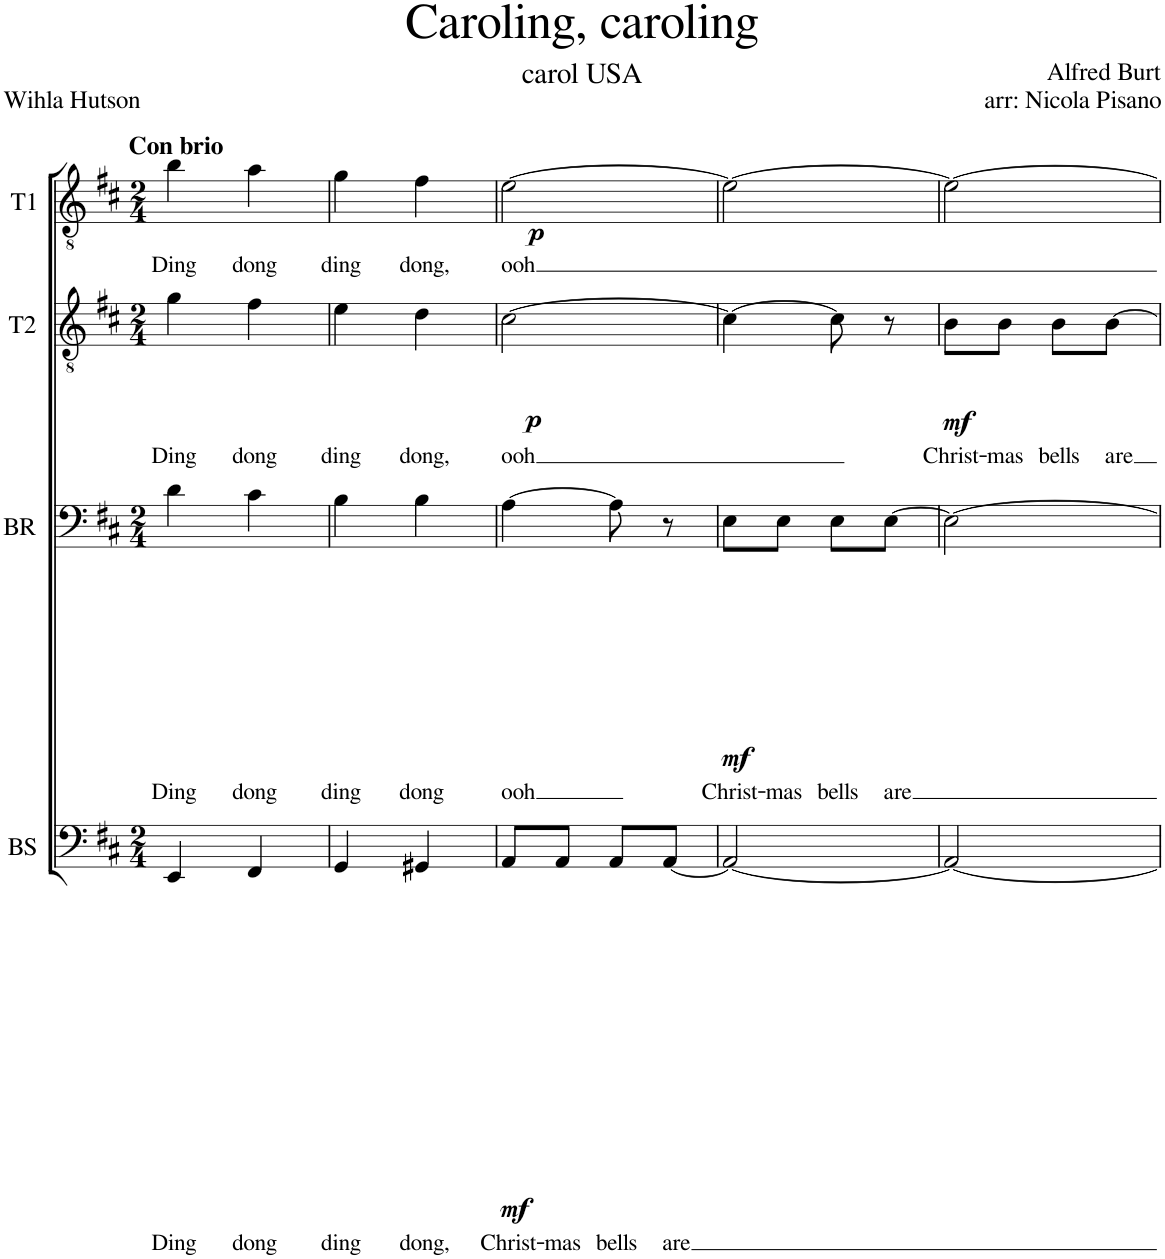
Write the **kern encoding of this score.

**kern	**text	**dynam	**kern	**text	**dynam	**kern	**text	**dynam	**kern	**text	**dynam
*part4	*part4	*part4	*part3	*part3	*part3	*part2	*part2	*part2	*part1	*part1	*part1
*staff4	*staff4	*staff4	*staff3	*staff3	*staff3	*staff2	*staff2	*staff2	*staff1	*staff1	*staff1
*I"BS	*	*	*I"BR	*	*	*I"T2	*	*	*I"T1	*	*
*I'B1	*	*	*I'BR	*	*	*I'T2	*	*	*I'T1	*	*
*clefF4	*	*	*clefF4	*	*	*clefGv2	*	*	*clefGv2	*	*
*k[f#c#]	*	*	*k[f#c#]	*	*	*k[f#c#]	*	*	*k[f#c#]	*	*
*M2/4	*	*	*M2/4	*	*	*M2/4	*	*	*M2/4	*	*
=1	=1	=1	=1	=1	=1	=1	=1	=1	=1	=1	=1
!	!	!	!	!	!	!	!	!	!LO:TX:a:B:t=Con brio	!	!
!	!LO:LY:b	!	!	!LO:LY:b	!	!	!LO:LY:b	!	!	!LO:LY:b	!
4EE/	Ding	.	4d\	Ding	.	4g\	Ding	.	4b\	Ding	.
!	!LO:LY:b	!	!	!LO:LY:b	!	!	!LO:LY:b	!	!	!LO:LY:b	!
4FF#/	dong	.	4c#\	dong	.	4f#\	dong	.	4a\	dong	.
=2	=2	=2	=2	=2	=2	=2	=2	=2	=2	=2	=2
!	!LO:LY:b	!	!	!LO:LY:b	!	!	!LO:LY:b	!	!	!LO:LY:b	!
4GG/	ding	.	4B\	ding	.	4e\	ding	.	4g\	ding	.
!	!LO:LY:b	!	!	!LO:LY:b	!	!	!LO:LY:b	!	!	!LO:LY:b	!
4GG#X/	dong,	.	4B\	dong	.	4d\	dong,	.	4f#\	dong,	.
=3	=3	=3	=3	=3	=3	=3	=3	=3	=3	=3	=3
!	!LO:LY:b	!LO:DY:b	!	!LO:LY:b	!	!	!LO:LY:b	!LO:DY:b	!	!LO:LY:b	!LO:DY:b
8AA/L	Christ-	mf	[4A\	ooh	.	[2c#\	ooh	p	[2e\	ooh	p
!	!LO:LY:b	!	!	!	!	!	!	!	!	!	!
8AA/J	-mas	.	.	.	.	.	.	.	.	.	.
!	!LO:LY:b	!	!	!	!	!	!	!	!	!	!
8AA/L	bells	.	8A\]	.	.	.	.	.	.	.	.
!	!LO:LY:b	!	!	!	!	!	!	!	!	!	!
[8AA/J	are	.	8r	.	.	.	.	.	.	.	.
=4	=4	=4	=4	=4	=4	=4	=4	=4	=4	=4	=4
!	!	!	!	!LO:LY:b	!LO:DY:b	!	!	!	!	!	!
2AA/_	.	.	8E\L	Christ-	mf	4c#\_	.	.	2e\_	.	.
!	!	!	!	!LO:LY:b	!	!	!	!	!	!	!
.	.	.	8E\J	-mas	.	.	.	.	.	.	.
!	!	!	!	!LO:LY:b	!	!	!	!	!	!	!
.	.	.	8E\L	bells	.	8c#\]	.	.	.	.	.
!	!	!	!	!LO:LY:b	!	!	!	!	!	!	!
.	.	.	[8E\J	are	.	8r	.	.	.	.	.
=5	=5	=5	=5	=5	=5	=5	=5	=5	=5	=5	=5
!	!	!	!	!	!	!	!LO:LY:b	!LO:DY:b	!	!	!
2AA/_	.	.	2E\_	.	.	8B\L	Christ-	mf	2e\_	.	.
!	!	!	!	!	!	!	!LO:LY:b	!	!	!	!
.	.	.	.	.	.	8B\J	-mas	.	.	.	.
!	!	!	!	!	!	!	!LO:LY:b	!	!	!	!
.	.	.	.	.	.	8B\L	bells	.	.	.	.
!	!	!	!	!	!	!	!LO:LY:b	!	!	!	!
.	.	.	.	.	.	[8B\J	are	.	.	.	.
=	=	=	=	=	=	=	=	=	=	=	=
*-	*-	*-	*-	*-	*-	*-	*-	*-	*-	*-	*-
